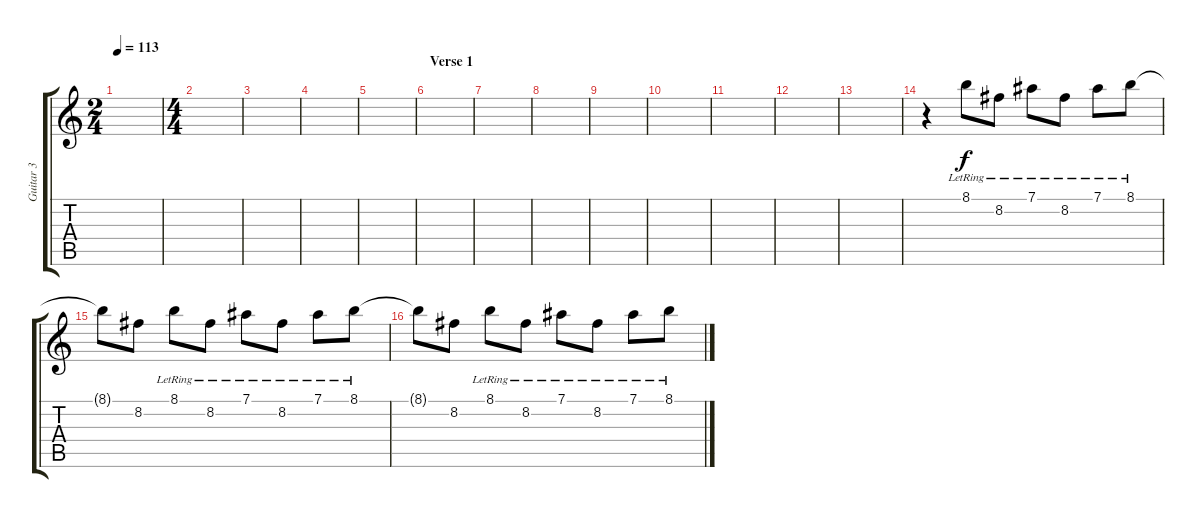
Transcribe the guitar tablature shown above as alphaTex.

\track ("Guitar 3" "Guitar 3") {instrument electricguitarjazz}
\staff {score tabs}
\tuning (Eb4 Bb3 Gb3 Db3 Ab2 Eb2) {hide}
\ts (2 4)
\tempo 113
\clef g2
\ks c
|
\ts (4 4)
|
|
|
|
\section ("" "Verse 1")
|
|
|
|
|
|
|
|
r.4 8.1{lr}.8 8.2{lr}.8 7.1{lr}.8 8.2{lr}.8 7.1{lr}.8 8.1{lr}.8 |
8.1{t}.8 8.2.8 8.1{lr}.8 8.2{lr}.8 7.1{lr}.8 8.2{lr}.8 7.1{lr}.8 8.1{lr}.8 |
8.1{t}.8 8.2.8 8.1{lr}.8 8.2{lr}.8 7.1{lr}.8 8.2{lr}.8 7.1{lr}.8 8.1{lr}.8
